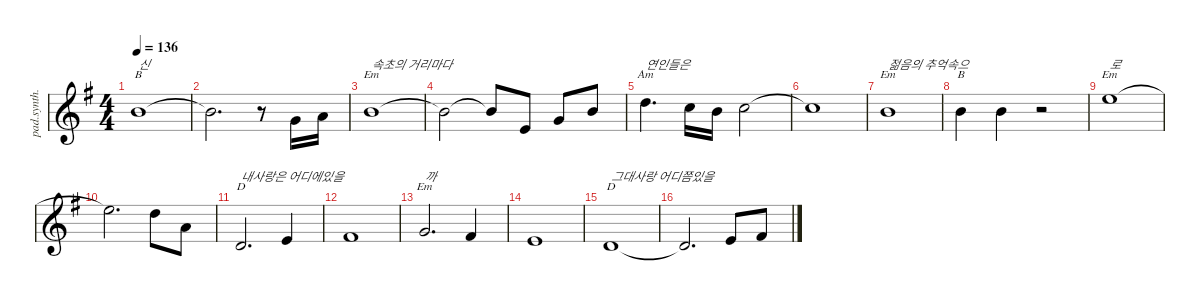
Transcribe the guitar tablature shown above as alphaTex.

\hideDynamics
\bracketExtendMode nobrackets
\track ("Keyboard - band" "pad.synth.") {instrument synthstrings1}
\staff {score}
\tuning (E4 B3 G3 D3 A2 E2)
\chord ("Em" 7 x x x x x) {firstfret 7 showdiagram false showfingering false}
\chord ("Am" 10 x x x x x) {firstfret 10 showdiagram false showfingering false}
\chord ("D" x 3 x x x x) {showdiagram false showfingering false}
\chord ("B" 7 x x x x x) {firstfret 7 showdiagram false showfingering false}
\chord ("Em" 3 x x x x x) {showdiagram false showfingering false}
\chord ("Em" 12 x x x x x) {firstfret 12 showdiagram false showfingering false}
\ts (4 4)
\tempo 136
\clef g2
\ks eminor
7.1{acc forcenatural}.1{ch "B" txt "신" dy mf beam Down} |
7.1{t acc forcenatural}.2{d beam Down} r.8{beam Down} 3.1{acc forcenatural}.16{beam Up} 5.1{acc forcenatural}.16{beam Up} |
7.1{acc forcenatural}.1{ch "Em" txt "속초의 거리마다" beam Down} |
7.1{t acc forcenatural}.2{beam Down} 7.1{t acc forcenatural}.8{beam Up} 0.1{acc forcenatural}.8{beam Up} 3.1{acc forcenatural}.8{beam Up} 7.1{acc forcenatural}.8{beam Up} |
10.1{acc forcenatural}.4{d ch "Am" txt "연인들은" beam Down} 8.1{acc forcenatural}.16{beam Down} 7.1{acc forcenatural}.16{beam Down} 8.1{acc forcenatural}.2{beam Down} |
8.1{t acc forcenatural}.1{beam Down} |
7.1{acc forcenatural}.1{ch "Em" txt "젊음의 추억속으" beam Down} |
7.1{acc forcenatural}.4{ch "B" beam Down} 7.1{acc forcenatural}.4{beam Down} r.2{beam Down} |
12.1{acc forcenatural}.1{ch "Em" txt "로" beam Down} |
12.1{t acc forcenatural}.2{d beam Down} 10.1{acc forcenatural}.8{beam Down} 5.1{acc forcenatural}.8{beam Down} |
3.2{acc forcenatural}.2{d ch "D" txt "내사랑은 어디에있을" beam Up} 0.1{acc forcenatural}.4{beam Up} |
2.1{acc #}.1{beam Up} |
3.1{acc forcenatural}.2{d ch "Em" txt "까" beam Up} 2.1{acc #}.4{beam Up} |
0.1{acc forcenatural}.1{beam Up} |
3.2{acc forcenatural}.1{ch "D" txt "그대사랑 어디쯤있을" beam Up} |
3.2{t acc forcenatural}.2{d beam Up} 0.1{acc forcenatural}.8{beam Up} 2.1{acc #}.8{beam Up}
